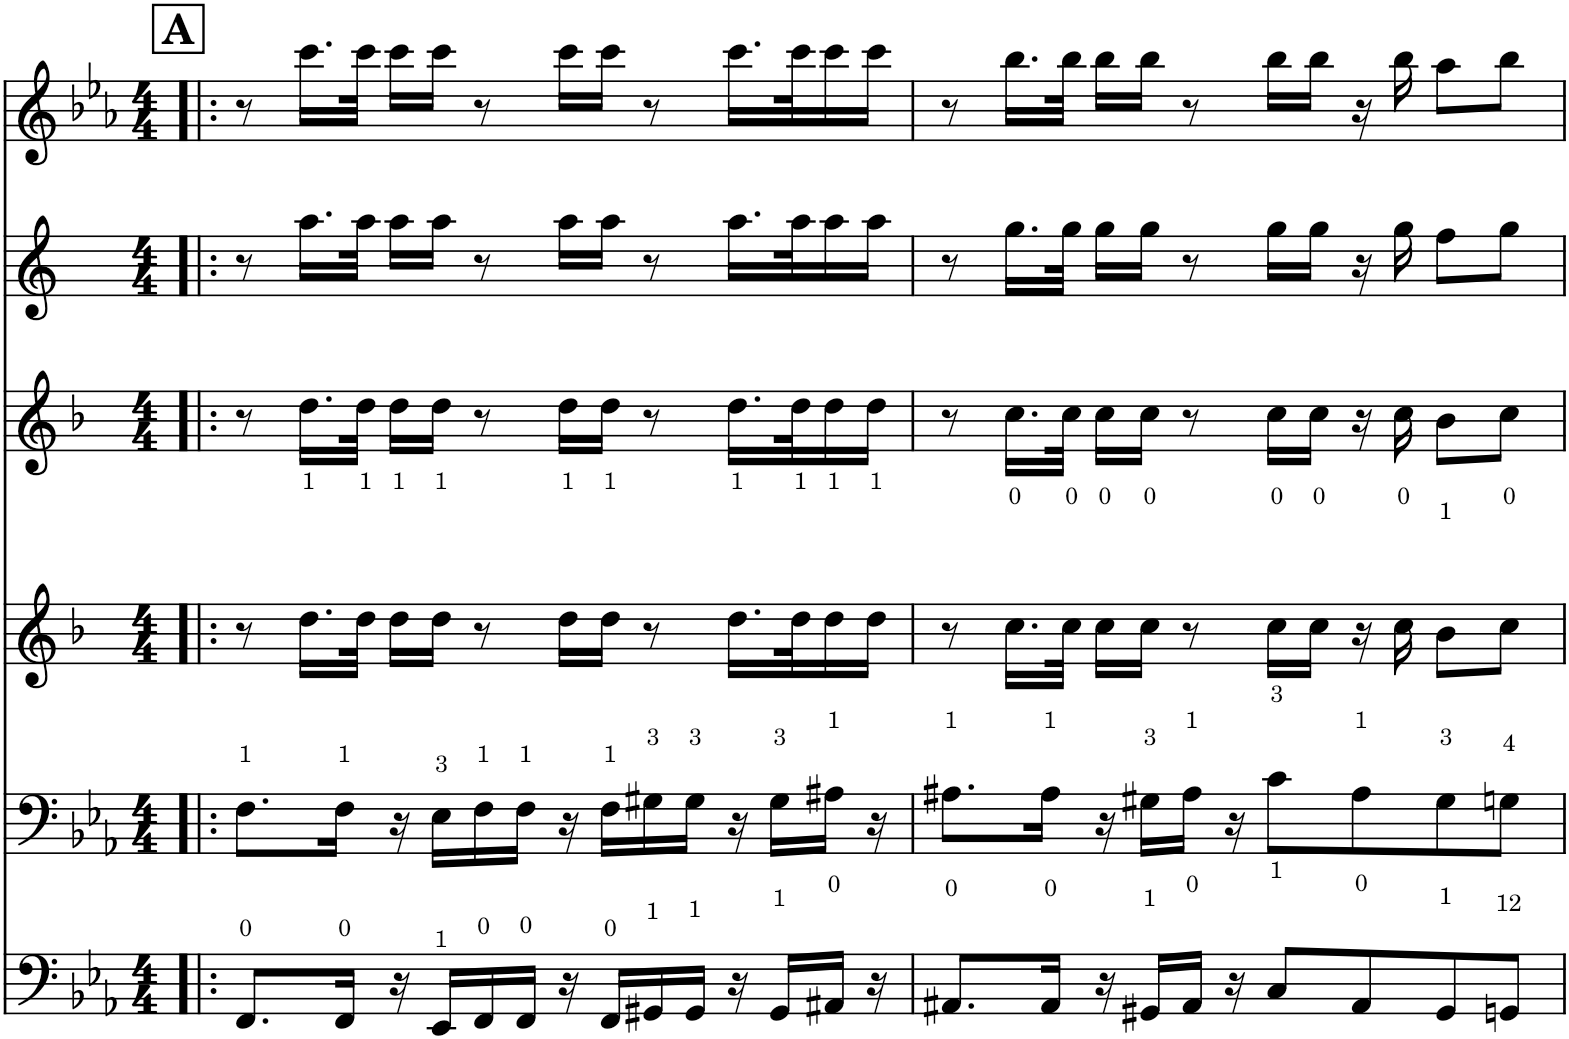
**kern	**kern	**kern	**kern	**kern	**kern
*part6	*part5	*part4	*part3	*part2	*part1
*staff6	*staff5	*staff4	*staff3	*staff2	*staff1
*I"Tuba	*I"Trombone	*I"Trompete Bb	*I"Saxofone Tenor	*I"Saxofone Alto	*I"Flauta
*I'Tba	*I'Trb	*I'Tpt	*	*	*I'Fl
*clefF4	*clefF4	*clefG2	*clefG2	*clefG2	*clefG2
*	*	*Trd1c2	*Trd8c14	*Trd5c9	*
*k[b-e-a-]	*k[b-e-a-]	*k[b-]	*k[b-]	*k[]	*k[b-e-a-]
*M4/4	*M4/4	*M4/4	*M4/4	*M4/4	*M4/4
!!LO:REH:place=s1:a:B:cj:t=A:qo=0.5
=1!|:	=1!|:	=1!|:	=1!|:	=1!|:	=1!|:
8.FF/L	8.F\L	8r	8r	8r	8r
.	.	16.dd\LL	16.dd\LL	16.aa\LL	16.ccc\LL
16FF/Jk	16F\Jk	.	.	.	.
.	.	32dd\JJk	32dd\JJk	32aa\JJk	32ccc\JJk
16r	16r	16dd\LL	16dd\LL	16aa\LL	16ccc\LL
16EE-/LL	16E-\LL	16dd\JJ	16dd\JJ	16aa\JJ	16ccc\JJ
16FF/	16F\	8r	8r	8r	8r
16FF/JJ	16F\JJ	.	.	.	.
16r	16r	16dd\LL	16dd\LL	16aa\LL	16ccc\LL
16FF/LL	16F\LL	16dd\JJ	16dd\JJ	16aa\JJ	16ccc\JJ
16GG#X/	16G#X\	8r	8r	8r	8r
16GG#/JJ	16G#\JJ	.	.	.	.
16r	16r	16.dd\LL	16.dd\LL	16.aa\LL	16.ccc\LL
16GG#/LL	16G#\LL	.	.	.	.
.	.	32dd\K	32dd\K	32aa\K	32ccc\K
16AA#X/JJ	16A#X\JJ	16dd\	16dd\	16aa\	16ccc\
16r	16r	16dd\JJ	16dd\JJ	16aa\JJ	16ccc\JJ
=2	=2	=2	=2	=2	=2
8.AA#X/L	8.A#X\L	8r	8r	8r	8r
.	.	16.cc\LL	16.cc\LL	16.gg\LL	16.bb-\LL
16AA#/Jk	16A#\Jk	.	.	.	.
.	.	32cc\JJk	32cc\JJk	32gg\JJk	32bb-\JJk
16r	16r	16cc\LL	16cc\LL	16gg\LL	16bb-\LL
16GG#X/LL	16G#X\LL	16cc\JJ	16cc\JJ	16gg\JJ	16bb-\JJ
16AA#/JJ	16A#\JJ	8r	8r	8r	8r
16r	16r	.	.	.	.
8C/L	8c\L	16cc\LL	16cc\LL	16gg\LL	16bb-\LL
.	.	16cc\JJ	16cc\JJ	16gg\JJ	16bb-\JJ
8AA#/	8A#\	16r	16r	16r	16r
.	.	16cc\	16cc\	16gg\	16bb-\
8GG#/	8G#\	8b-\L	8b-\L	8ff\L	8aa-\L
8GGn/J	8Gn\J	8cc\J	8cc\J	8gg\J	8bb-\J
=	=	=	=	=	=
*-	*-	*-	*-	*-	*-
